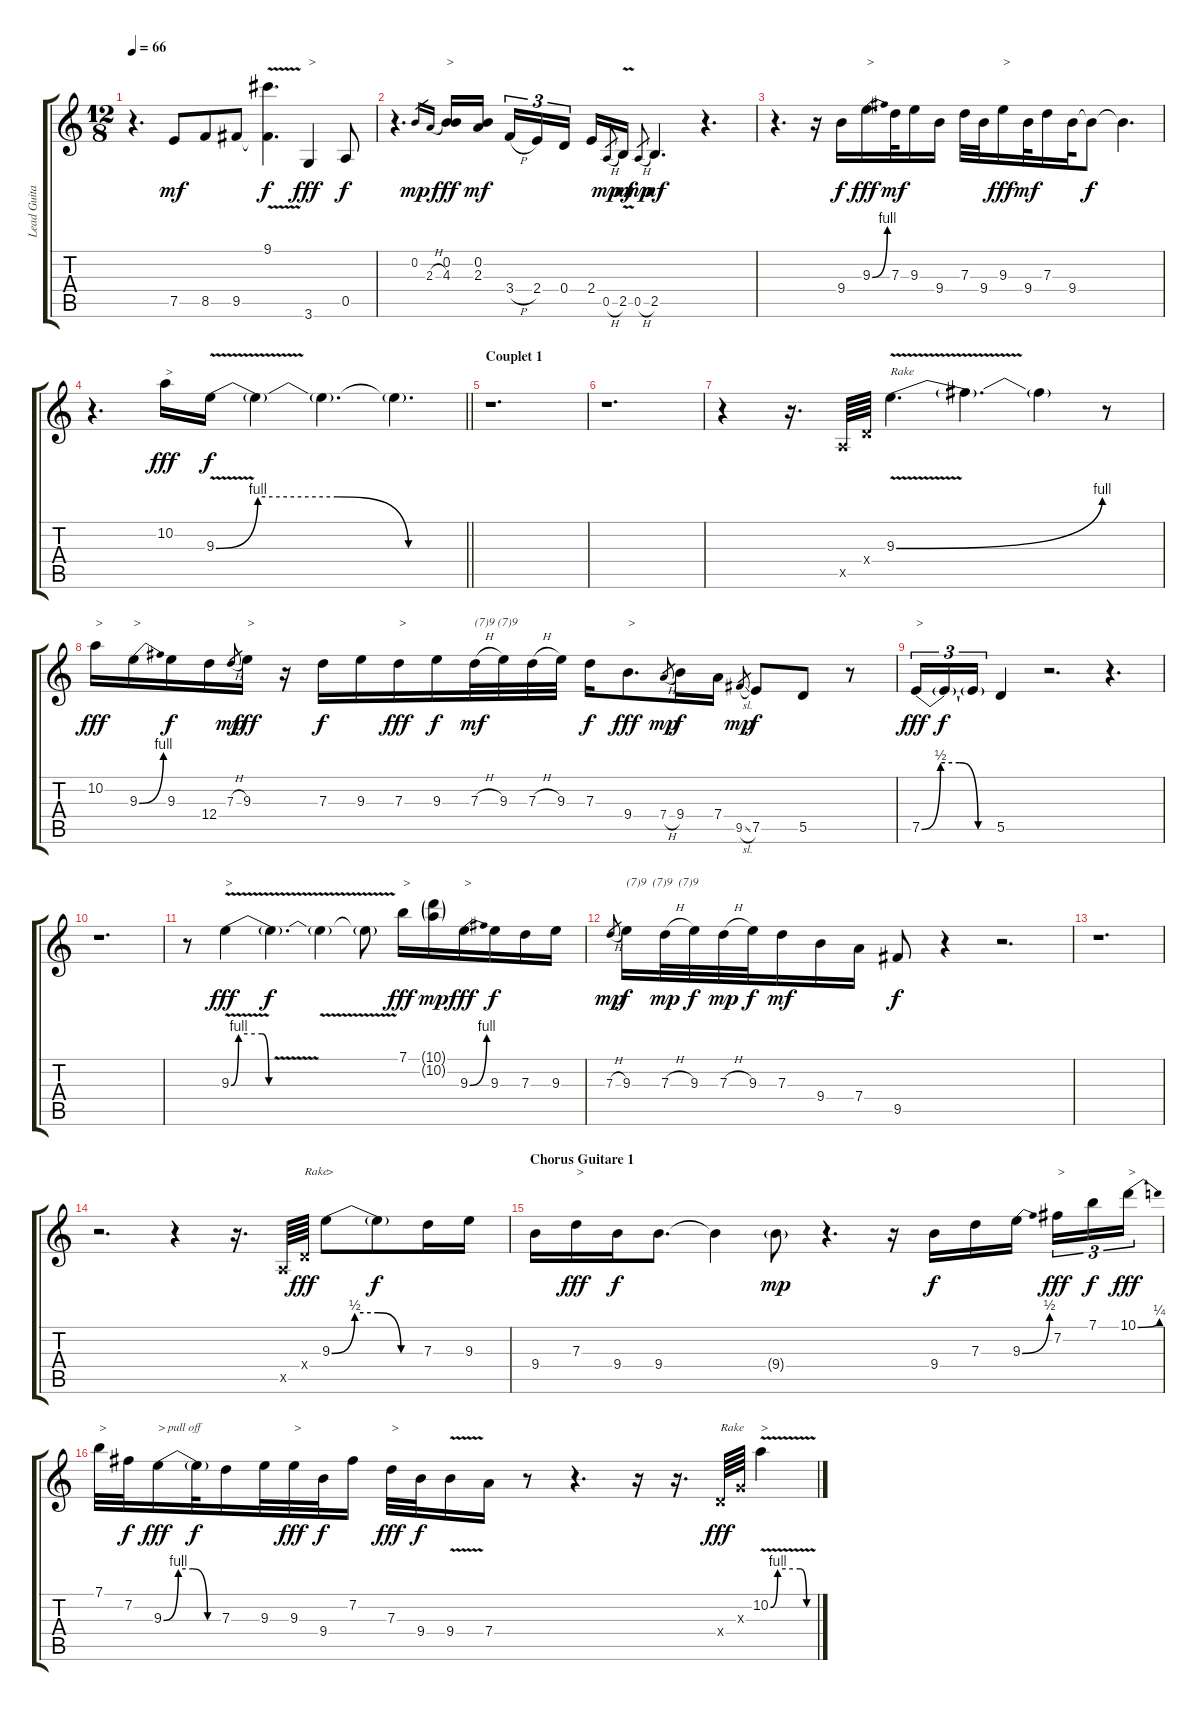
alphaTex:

\track ("Lead Guitar" "Lead Guita") {instrument electricguitarjazz}
\staff {score tabs}
\tuning (E4 B3 G3 D3 A2 E2) {hide}
\ts (12 8)
\tempo 66
\clef g2
\ks c
r.4{d dy mf instrument electricguitarjazz} 7.5.8 8.5.8 9.5.8 (9.1{v} 9.5{v t}).4{d dy f} 3.6.4{txt ">" dy fff} 0.5.8{dy f} |
r.4{d} 0.2.16{gr dy mp} 2.3{h}.16{gr} (0.2 4.3).16{txt ">" dy fff} (0.2 2.3).16{dy mf beam splitsecondary} 3.4{h}.16{tu (3 2)} 2.4.16{tu (3 2)} 0.4.16{tu (3 2) beam splitsecondary} 2.4.16 0.5{h}.8{gr dy mp} 2.5{v}.16{dy mf} 0.5{h}.8{gr dy mp} 2.5.4{d dy mf} r.4{d} |
r.4{d} r.16 9.4.16{dy f} 9.3{be (bend 0 0 60 4)}.16{d txt ">" dy fff} 7.3.32{dy mf} 9.3.16 9.4.16 7.3.32 9.4.32 9.3.16{txt ">" dy fff} 9.4.32{dy mf} 7.3.16 9.4.32 9.4{t}.8{dy f} 9.4{t}.4{d} |
\barLineRight lightlight
r.4{d} 10.2.16{txt ">" dy fff} 9.3{be (custom 0 0 10 4 29 4 46 0 60 0) v}.16{dy f} 9.3{t}.4 9.3{t}.4{d} 9.3{t}.4{d} |
\section ("" "Couplet 1")
r.1{d} |
r.1{d} |
r.4 r.16{d} 0.5{x}.64 0.4{x}.64 9.3{be (bend 0 0 60 4) v}.4{d txt "Rake"} 9.3{t}.4{d} 9.3{t}.4 r.8 |
10.2.16{txt ">" dy fff} 9.3{be (bend 0 0 60 4)}.16{txt ">"} 9.3.16{dy f} 12.4.16 7.3{h}.8{gr dy mp} 9.3.16{txt ">" dy fff} r.16 7.3.16{dy f} 9.3.16 7.3.16{txt ">" dy fff} 9.3.16{dy f} 7.3{h}.32{txt "(7)9 (7)9" dy mf} 9.3.32 7.3{h}.32 9.3.32 7.3.16{dy f} 9.4.8{d txt ">" dy fff} 7.4{h}.8{gr dy mp} 9.4.16{dy f} 7.4.16 9.5{sl}.8{gr dy mp} 7.5.8{dy f} 5.5.8 r.8 |
7.5{be (custom 0 0 15 2 30 2 45 0 60 0)}.16{tu (3 2) txt ">" dy fff} 7.5{t}.16{tu (3 2) dy f} 7.5{t}.16{tu (3 2)} 5.5.4 r.2{d} r.4{d} |
r.1{d} |
r.8 9.3{be (custom 0 0 11 4 45 4 55 0 60 0) v}.4{txt ">" dy fff} 9.3{v t}.4{d dy f} 9.3{v t}.4 9.3{t}.8 7.1.16{txt ">" dy fff} (10.1{g} 10.2{g}).16{dy mp} 9.3{be (bend 0 0 60 4)}.16{txt ">" dy fff} 9.3.16{dy f} 7.3.16 9.3.16 |
7.3{h}.8{gr dy mp} 9.3.16{txt "(7)9  (7)9  (7)9  " dy f} 7.3{h}.32{dy mp} 9.3.32{dy f} 7.3{h}.32{dy mp} 9.3.32{dy f} 7.3.16{dy mf} 9.4.16 7.4.16 9.5.8{dy f} r.4 r.2{d} |
r.1{d} |
r.2{d} r.4 r.16{d} 0.5{x}.64 0.4{x}.64{txt "Rake" dy fff} 9.3{be (custom 0 0 15 2 30 2 45 0 60 0)}.8{txt ">"} 9.3{t}.8{dy f} 7.3.16 9.3.16 |
\section ("" "Chorus Guitare 1")
9.4.16 7.3.16{txt ">" dy fff} 9.4.16{dy f} 9.4.8{d} 9.4{t}.4 9.4{g}.8{dy mp} r.4{d} r.16 9.4.16{dy f} 7.3.16 9.3{be (bend 0 0 60 2)}.16{beam splitsecondary} 7.2.16{tu (3 2) txt ">" dy fff} 7.1.16{tu (3 2) dy f} 10.1{be (bend 0 0 60 1)}.16{tu (3 2) txt ">" dy fff} |
7.1.32{txt ">"} 7.2.32{dy f} 9.3{be (custom 0 0 15 4 30 4 45 0 60 0)}.16{txt "> pull off" dy fff} 9.3{t}.32{dy f} 7.3.16 9.3.32 9.3.32{txt ">" dy fff} 9.4.32{dy f} 7.2.16 7.3.32{txt ">" dy fff} 9.4.32{dy f} 9.4{v}.16 7.4.16 r.8 r.4{d} r.16 r.16{d} 0.4{x}.64{txt "Rake" dy fff} 0.3{x}.64 10.2{be (custom 0 0 10 4 41 4 50 0 60 0) v}.4{txt ">"}
